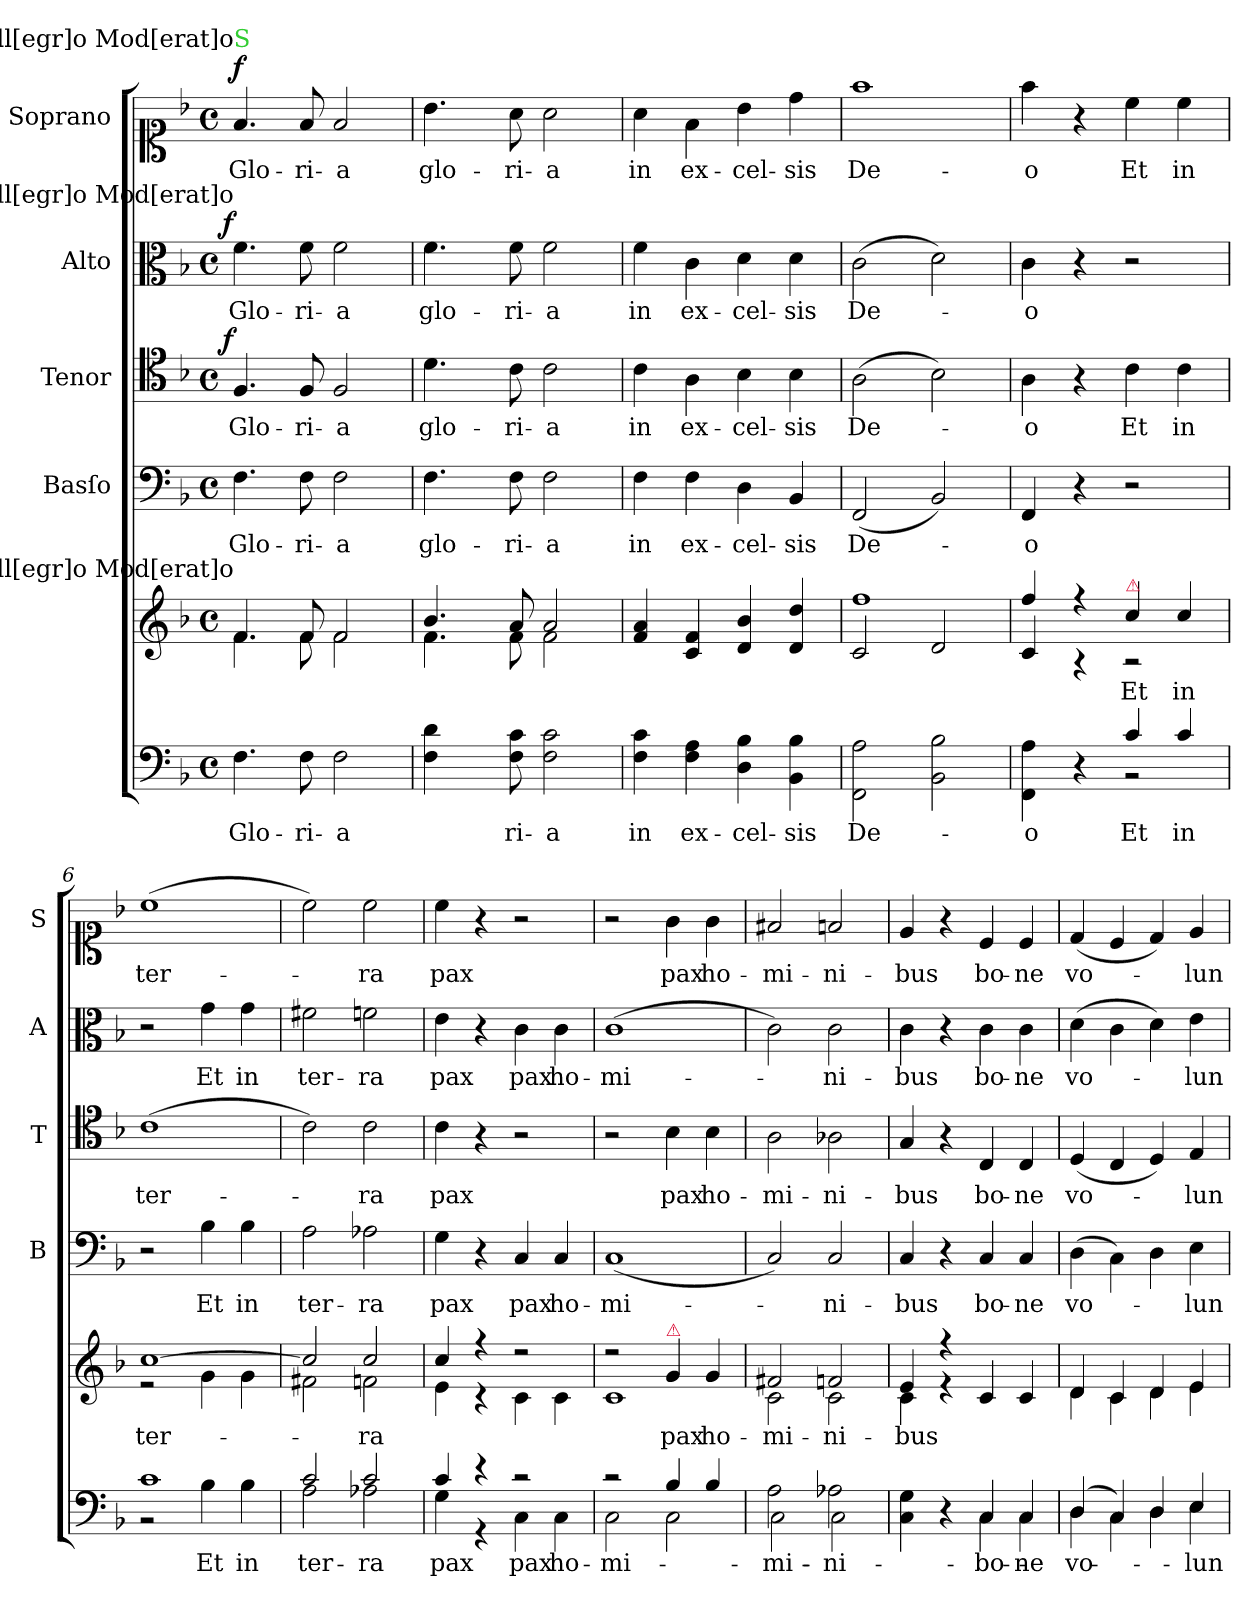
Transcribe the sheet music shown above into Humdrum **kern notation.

**kern	**text	**kern	**text	**kern	**text	**kern	**text	**dynam	**kern	**text	**dynam	**kern	**text	**dynam
*part6	*part6	*part5	*part5	*part4	*part4	*part3	*part3	*part3	*part2	*part2	*part2	*part1	*part1	*part1
*staff6	*staff6	*staff5	*staff5	*staff4	*staff4	*staff3	*staff3	*staff3	*staff2	*staff2	*staff2	*staff1	*staff1	*staff1
*	*	*	*	*I"Basſo	*	*I"Tenor	*	*	*I"Alto	*	*	*I"Soprano	*	*
*	*	*	*	*I'B	*	*I'T	*	*	*I'A	*	*	*I'S	*	*
*clefF4	*	*clefG2	*	*clefF4	*	*clefC4	*	*	*clefC3	*	*	*clefC1	*	*
*k[b-]	*	*k[b-]	*	*k[b-]	*	*k[b-]	*	*	*k[b-]	*	*	*k[b-]	*	*
*M4/4	*	*M4/4	*	*M4/4	*	*M4/4	*	*	*M4/4	*	*	*M4/4	*	*
*met(c)	*	*met(c)	*	*met(c)	*	*met(c)	*	*	*met(c)	*	*	*met(c)	*	*
=1	=1	=1	=1	=1	=1	=1	=1	=1	=1	=1	=1	=1	=1	=1
*	*	*^	*	*	*	*	*	*	*	*	*	*	*	*
!	!	!	!	!	!	!	!	!	!	!	!	!	!LO:TX:a:color=limegreen:t=S	!	!
!	!	!	!	!	!	!	!	!	!	!	!	!	!LO:TX:a:rj:t=All[egr]o Mod[erat]o	!	!
!	!	!	!	!	!	!	!	!	!	!LO:TX:a:rj:t=All[egr]o Mod[erat]o	!	!	!	!	!
!	!	!LO:TX:a:rj:t=All[egr]o Mod[erat]o	!	!	!	!	!	!	!	!	!	!	!	!	!
!	!	!	!	!	!	!	!	!	!LO:DY:a:rj	!	!	!LO:DY:a:rj	!	!	!LO:DY:b
4.F\	Glo-	4.f/	4.f\	.	4.F\	Glo-	4.F/	Glo-	f	4.f\	Glo-	f	4.f/	Glo-	f
8F\	-ri-	8f/	8f\	.	8F\	-ri-	8F/	-ri-	.	8f\	-ri-	.	8f/	-ri-	.
2F\	-a	2f/	2f\	.	2F\	-a	2F/	-a	.	2f\	-a	.	2f/	-a	.
=2	=2	=2	=2	=2	=2	=2	=2	=2	=2	=2	=2	=2	=2	=2	=2
4F\ 4d\	.	4.b-/	4.f\	.	4.F\	glo-	4.d\	glo-	.	4.f\	glo-	.	4.b-\	glo-	.
8ryy	.	.	.	.	.	.	.	.	.	.	.	.	.	.	.
8F\ 8c\	-ri-	8a/	8f\	.	8F\	-ri-	8c\	-ri-	.	8f\	-ri-	.	8a\	-ri-	.
2F\ 2c\	-a	2a/	2f\	.	2F\	-a	2c\	-a	.	2f\	-a	.	2a\	-a	.
*	*	*v	*v	*	*	*	*	*	*	*	*	*	*	*	*
=3	=3	=3	=3	=3	=3	=3	=3	=3	=3	=3	=3	=3	=3	=3
4F\ 4c\	in	4f/ 4a/	.	4F\	in	4c\	in	.	4f\	in	.	4a\	in	.
4F\ 4A\	ex-	4c/ 4f/	.	4F\	ex-	4A\	ex-	.	4c\	ex-	.	4f\	ex-	.
4D\ 4B-\	-cel-	4d/ 4b-/	.	4D\	-cel-	4B-\	-cel-	.	4d\	-cel-	.	4b-\	-cel-	.
4BB-\ 4B-\	-sis	4d/ 4dd/	.	4BB-/	-sis	4B-\	-sis	.	4d\	-sis	.	4dd\	-sis	.
=4	=4	=4	=4	=4	=4	=4	=4	=4	=4	=4	=4	=4	=4	=4
!	!	!LO:N:vis=1.	!	!	!	!	!	!	!	!	!	!	!	!
*	*	*^	*	*	*	*	*	*	*	*	*	*	*	*
2FF\ 2A\	De-	1ff/	2c/	.	(2FF/	De-	(2A\	De-	.	(2c\	De-	.	1ff\	De-	.
2BB-\ 2B-\	.	.	2d/	.	2BB-/)	.	2B-\)	.	.	2d\)	.	.	.	.	.
=5	=5	=5	=5	=5	=5	=5	=5	=5	=5	=5	=5	=5	=5	=5	=5
*^	*	*	*	*	*	*	*	*	*	*	*	*	*	*	*
4FF\ 4A\	2ryy	-o	4ff/	4c/	.	4FF/	-o	4A\	-o	.	4c\	-o	.	4ff\	-o	.
4r	.	.	4r	4r	.	4r	.	4r	.	.	4r	.	.	4r	.	.
!	!	!	!LO:TX:a:color=crimson:t=⚠	!	!	!	!	!	!	!	!	!	!	!	!	!
4c/	2r	Et	4cc/	2r	Et	2r	.	4c\	Et	.	2r	.	.	4cc\	Et	.
4c/	.	in	4cc/	.	in	.	.	4c\	in	.	.	.	.	4cc\	in	.
=6	=6	=6	=6	=6	=6	=6	=6	=6	=6	=6	=6	=6	=6	=6	=6	=6
1c/	2r	.	[1cc/	2r	ter-	2r	.	(1c\	ter-	.	2r	.	.	(1cc\	ter-	.
.	4B-\	Et	.	4g\	.	4B-\	Et	.	.	.	4g\	Et	.	.	.	.
.	4B-\	in	.	4g\	.	4B-\	in	.	.	.	4g\	in	.	.	.	.
=7	=7	=7	=7	=7	=7	=7	=7	=7	=7	=7	=7	=7	=7	=7	=7	=7
2c/	2A\	ter-	2cc/]	2f#X\	.	2A\	ter-	2c\)	.	.	2f#X\	ter-	.	2cc\)	.	.
2c/	2A-X\	-ra	2cc/	2fn\	-ra	2A-X\	ra	2c\	-ra	.	2fn\	ra	.	2cc\	-ra	.
=8	=8	=8	=8	=8	=8	=8	=8	=8	=8	=8	=8	=8	=8	=8	=8	=8
4c/	4G\	pax	4cc/	4e\	.	4G\	pax	4c\	pax	.	4e\	pax	.	4cc\	pax	.
4r	4r	.	4r	4r	.	4r	.	4r	.	.	4r	.	.	4r	.	.
2r	4C\	pax	2r	4c\	.	4C/	pax	2r	.	.	4c\	pax	.	2r	.	.
.	4C\	ho-	.	4c\	.	4C/	ho-	.	.	.	4c\	ho-	.	.	.	.
=9	=9	=9	=9	=9	=9	=9	=9	=9	=9	=9	=9	=9	=9	=9	=9	=9
2r	2C\	-mi-	2r	1c\	.	(1C/	-mi-	2r	.	.	(1c\	-mi-	.	2r	.	.
!	!	!	!LO:TX:a:color=crimson:t=⚠	!	!	!	!	!	!	!	!	!	!	!	!	!
4B-/	2C\	.	4g/	.	pax	.	.	4B-\	pax	.	.	.	.	4g\	pax	.
4B-/	.	.	4g/	.	ho-	.	.	4B-\	ho-	.	.	.	.	4g\	ho-	.
=10	=10	=10	=10	=10	=10	=10	=10	=10	=10	=10	=10	=10	=10	=10	=10	=10
2A\	2C\	-mi-	2f#X/	2c\	-mi-	2C/)	.	2A\	-mi-	.	2c\)	.	.	2f#X/	-mi-	.
2A-X\	2C\	-ni	2fn/	2c\	-ni-	2C/	-ni-	2A-X\	-ni-	.	2c\	-ni-	.	2fn/	-ni-	.
=11	=11	=11	=11	=11	=11	=11	=11	=11	=11	=11	=11	=11	=11	=11	=11	=11
4C\ 4G\	4ryy	.	4e/	4c\	-bus	4C/	-bus	4G/	-bus	.	4c\	-bus	.	4e/	-bus	.
4r	4ryy	.	4r	4re	.	4r	.	4r	.	.	4r	.	.	4r	.	.
4C/	4C\	bo-	4c/	2ryy	.	4C/	bo-	4C/	bo-	.	4c\	bo-	.	4c/	bo-	.
4C/	4C\	-ne	4c/	.	.	4C/	-ne	4C/	-ne	.	4c\	-ne	.	4c/	-ne	.
=12	=12	=12	=12	=12	=12	=12	=12	=12	=12	=12	=12	=12	=12	=12	=12	=12
(4D/	4D\	vo-	4d/	4d\	.	(4D\	vo-	(4D/	vo-	.	(4d\	vo-	.	(4d/	vo-	.
4C/)	4C\	.	4c/	4c\	.	4C\)	.	4C/	.	.	4c\	.	.	4c/	.	.
4D/	4D\	.	4d/	4d\	.	4D\	.	4D/)	.	.	4d\)	.	.	4d/)	.	.
4E/	4E\	-lun-	4e/	4e\	.	4E\	-lun-	4E/	-lun-	.	4e\	-lun-	.	4e/	-lun-	.
*v	*v	*	*	*	*	*	*	*	*	*	*	*	*	*	*	*
*	*	*v	*v	*	*	*	*	*	*	*	*	*	*	*	*
=	=	=	=	=	=	=	=	=	=	=	=	=	=	=
*-	*-	*-	*-	*-	*-	*-	*-	*-	*-	*-	*-	*-	*-	*-
